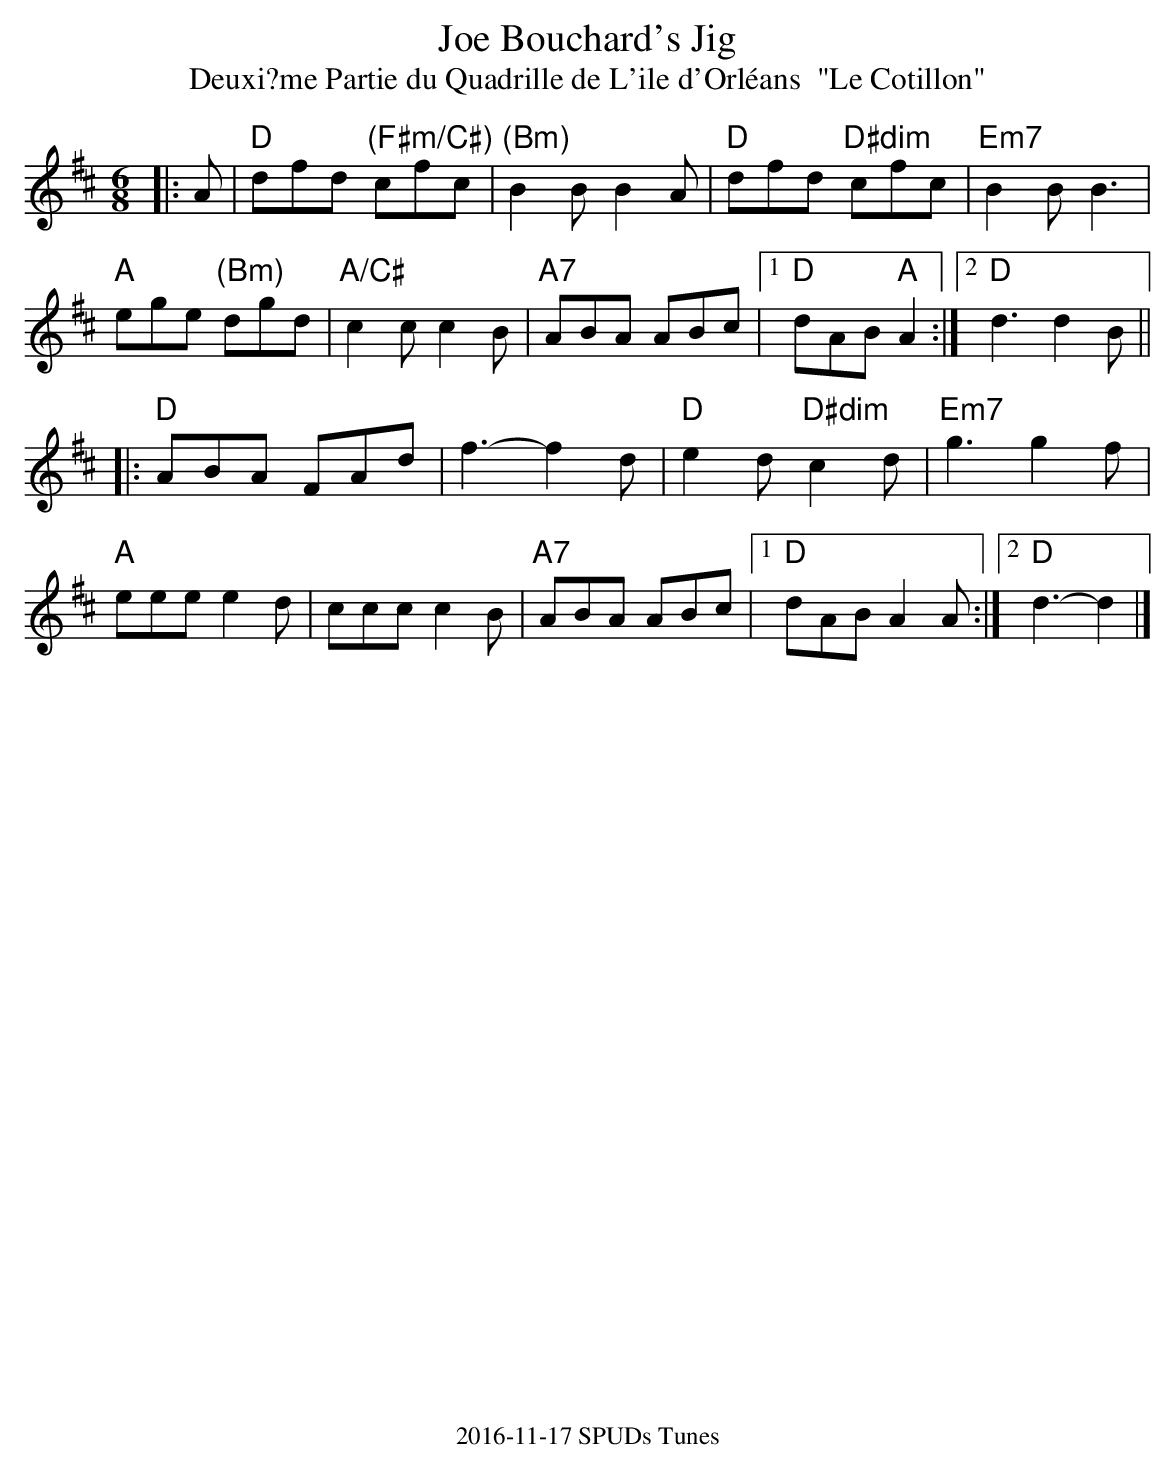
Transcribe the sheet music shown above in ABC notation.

X:1
T:Joe Bouchard's Jig
T:Deuxi?me Partie du Quadrille de L'ile d'Orl\'eans  "Le Cotillon"
M:6/8
K:D
|:A| "D"dfd "(F#m/C#)"cfc |"(Bm)" B2B B2 A | "D"dfd "D#dim"cfc | "Em7" B2 B B3 |
"A" ege "(Bm)"dgd | "A/C#"c2c c2B | "A7"ABA ABc |1 "D"dAB "A"A2 :|2"D"d3 d2 B||
|:"D"ABA FAd | f3-f2 d|"D"e2d "D#dim" c2d | "Em7"g3 g2 f |
 "A"eee e2 d | ccc c2 B | "A7"ABA ABc |1"D"dAB A2 A :|2"D"d3-d2|]
